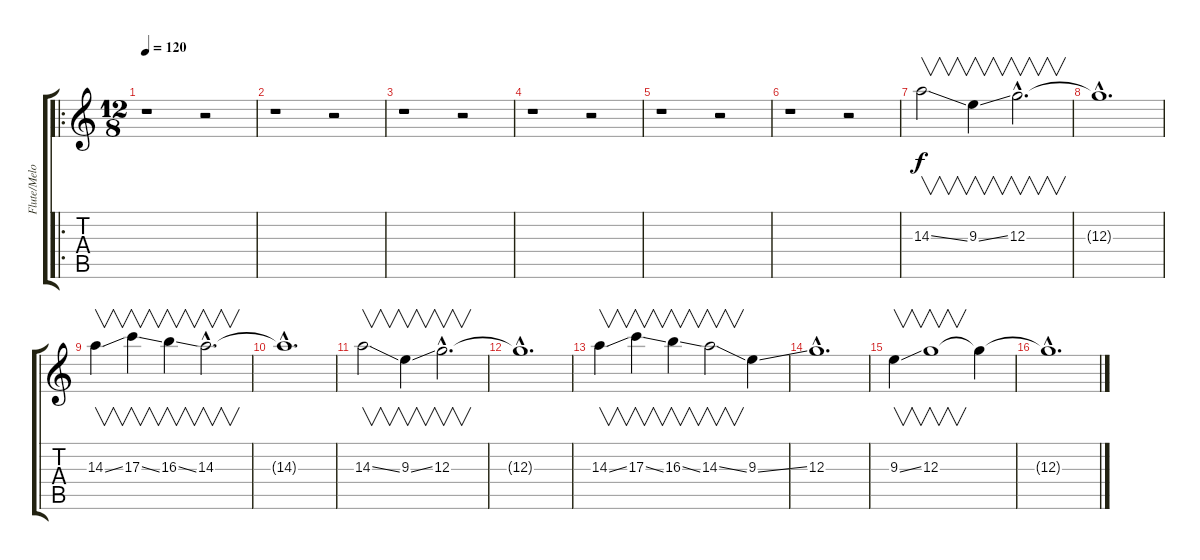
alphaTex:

\track ("Flute/Melody" "Flute/Melo") {instrument shakuhachi}
\staff {score tabs}
\tuning (E5 B4 G4 D4 A3 E3) {hide}
\ro
\ts (12 8)
\tempo 120
\clef g2
\ks c
r.1{dy f instrument shakuhachi} r.2 |
r.1 r.2 |
r.1 r.2 |
r.1 r.2 |
r.1 r.2 |
r.1 r.2 |
14.3{ss}.2{v} 9.3{ss}.4{v} 12.3{hac}.2{v d} |
12.3{hac t}.1{d} |
14.3{ss}.4{v} 17.3{ss}.4{v} 16.3{ss}.4{v} 14.3{hac}.2{v d} |
14.3{hac t}.1{d} |
14.3{ss}.2{v} 9.3{ss}.4{v} 12.3{hac}.2{v d} |
12.3{hac t}.1{d} |
14.3{ss}.4{v} 17.3{ss}.4{v} 16.3{ss}.4{v} 14.3{ss}.2{v} 9.3{ss}.4 |
12.3{hac}.1{d} |
9.3{ss}.4{v} 12.3.1{v} 12.3{t}.4 |
12.3{hac t}.1{d}
